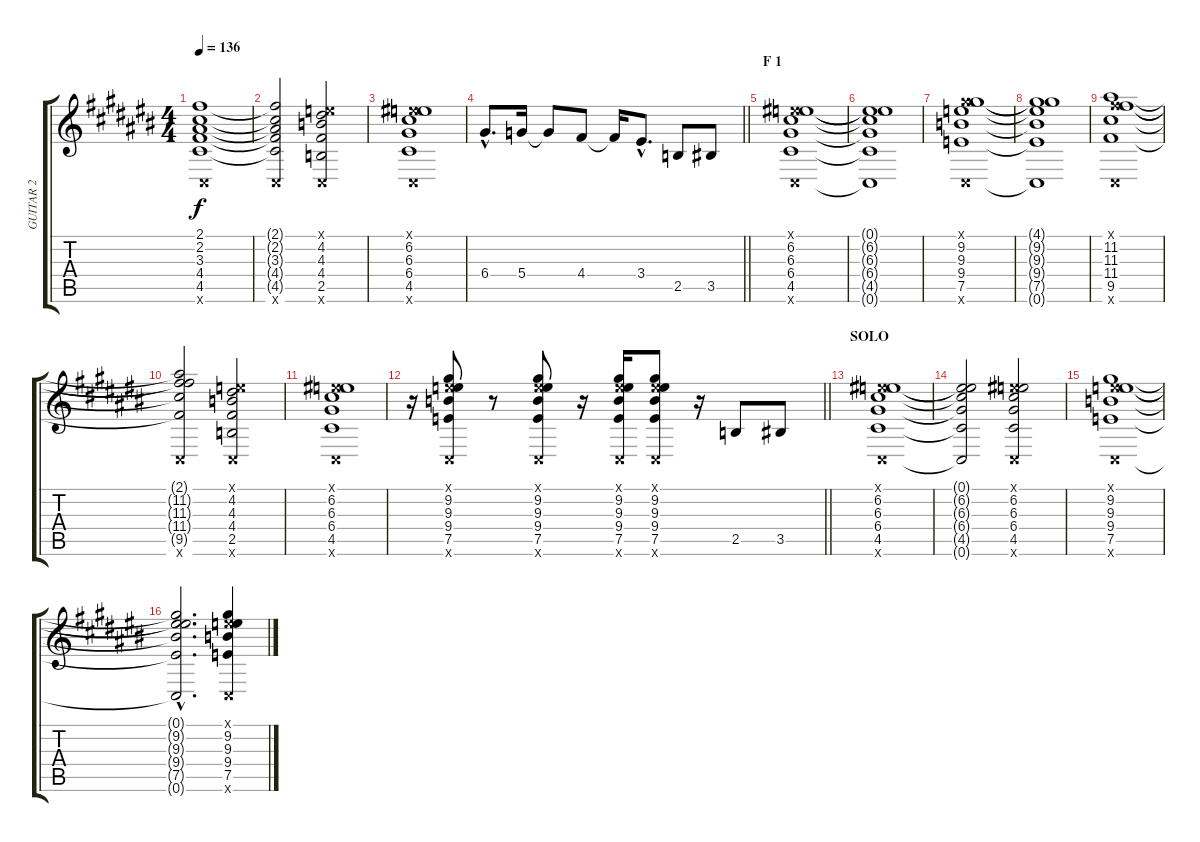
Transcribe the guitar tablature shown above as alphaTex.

\track ("GUITAR 2" "GUITAR 2") {instrument distortionguitar}
\staff {score tabs}
\tuning (E4 B3 G3 D3 A2 Db2) {hide}
\ts (4 4)
\tempo 136
\clef g2
\ks c#
(2.1 2.2 3.3 4.4 4.5 0.6{x}).1{dy f} |
(2.1{t} 2.2{t} 3.3{t} 4.4{t} 4.5{t} 0.6{x}).2 (0.1{x} 4.2 4.3 4.4 2.5 0.6{x}).2 |
(0.1{x} 6.2 6.3 6.4 4.5 0.6{x}).1 |
\barLineRight lightlight
6.4{hac}.8{d} 5.4.16 5.4{t}.8 4.4.8 4.4{t}.16 3.4{hac}.8{d} 2.5.8 3.5.8 |
\section ("" "F 1")
(0.1{x} 6.2 6.3 6.4 4.5 0.6{x}).1 |
(0.1{t} 6.2{t} 6.3{t} 6.4{t} 4.5{t} 0.6{t}).1 |
(4.1{x} 9.2 9.3 9.4 7.5 0.6{x}).1 |
(4.1{t} 9.2{t} 9.3{t} 9.4{t} 7.5{t} 0.6{t}).1 |
(2.1{x} 11.2 11.3 11.4 9.5 0.6{x}).1 |
(2.1{t} 11.2{t} 11.3{t} 11.4{t} 9.5{t} 0.6{x}).2 (0.1{x} 4.2 4.3 4.4 2.5 0.6{x}).2 |
(0.1{x} 6.2 6.3 6.4 4.5 0.6{x}).1 |
\barLineRight lightlight
r.16 (0.1{x} 9.2 9.3 9.4 7.5 0.6{x}).8 r.8 (0.1{x} 9.2 9.3 9.4 7.5 0.6{x}).8 r.16 (0.1{x} 9.2 9.3 9.4 7.5 0.6{x}).16 (0.1{x} 9.2 9.3 9.4 7.5 0.6{x}).8 r.16 2.5.8 3.5.8 |
\section ("" "SOLO")
(0.1{x} 6.2 6.3 6.4 4.5 0.6{x}).1 |
(0.1{t} 6.2{t} 6.3{t} 6.4{t} 4.5{t} 0.6{t}).2 (0.1{x} 6.2 6.3 6.4 4.5 0.6{x}).2 |
(0.1{x} 9.2 9.3 9.4 7.5 0.6{x}).1 |
(0.1{hac t} 9.2{hac t} 9.3{hac t} 9.4{hac t} 7.5{hac t} 0.6{hac t}).2{d} (0.1{x} 9.2 9.3 9.4 7.5 0.6{x}).4
